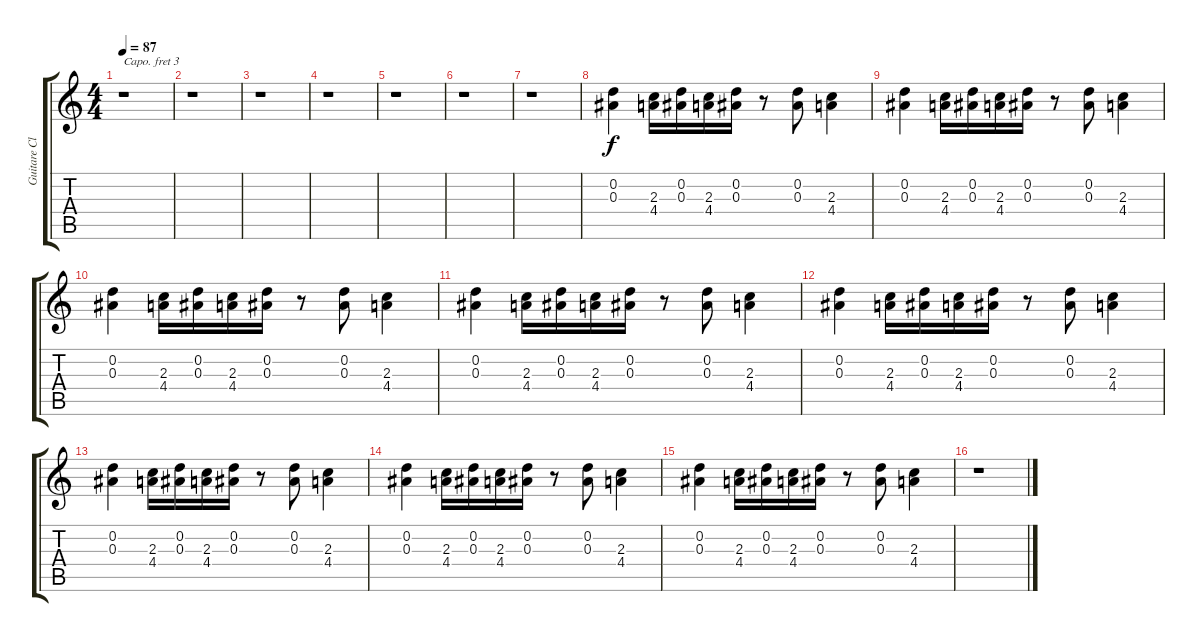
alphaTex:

\track ("Guitare Clean" "Guitare Cl") {instrument electricguitarjazz}
\staff {score tabs}
\capo 3
\tuning (E4 B3 G3 D3 A2 E2) {hide}
\ts (4 4)
\tempo 87
\clef g2
\ks c
r.1{dy f} |
r.1 |
r.1 |
r.1 |
r.1 |
r.1 |
r.1 |
(0.2 0.3).4 (2.3 4.4).16 (0.2 0.3).16 (2.3 4.4).16 (0.2 0.3).16 r.8 (0.2 0.3).8 (2.3 4.4).4 |
(0.2 0.3).4 (2.3 4.4).16 (0.2 0.3).16 (2.3 4.4).16 (0.2 0.3).16 r.8 (0.2 0.3).8 (2.3 4.4).4 |
(0.2 0.3).4 (2.3 4.4).16 (0.2 0.3).16 (2.3 4.4).16 (0.2 0.3).16 r.8 (0.2 0.3).8 (2.3 4.4).4 |
(0.2 0.3).4 (2.3 4.4).16 (0.2 0.3).16 (2.3 4.4).16 (0.2 0.3).16 r.8 (0.2 0.3).8 (2.3 4.4).4 |
(0.2 0.3).4 (2.3 4.4).16 (0.2 0.3).16 (2.3 4.4).16 (0.2 0.3).16 r.8 (0.2 0.3).8 (2.3 4.4).4 |
(0.2 0.3).4 (2.3 4.4).16 (0.2 0.3).16 (2.3 4.4).16 (0.2 0.3).16 r.8 (0.2 0.3).8 (2.3 4.4).4 |
(0.2 0.3).4 (2.3 4.4).16 (0.2 0.3).16 (2.3 4.4).16 (0.2 0.3).16 r.8 (0.2 0.3).8 (2.3 4.4).4 |
(0.2 0.3).4 (2.3 4.4).16 (0.2 0.3).16 (2.3 4.4).16 (0.2 0.3).16 r.8 (0.2 0.3).8 (2.3 4.4).4 |
r.1
